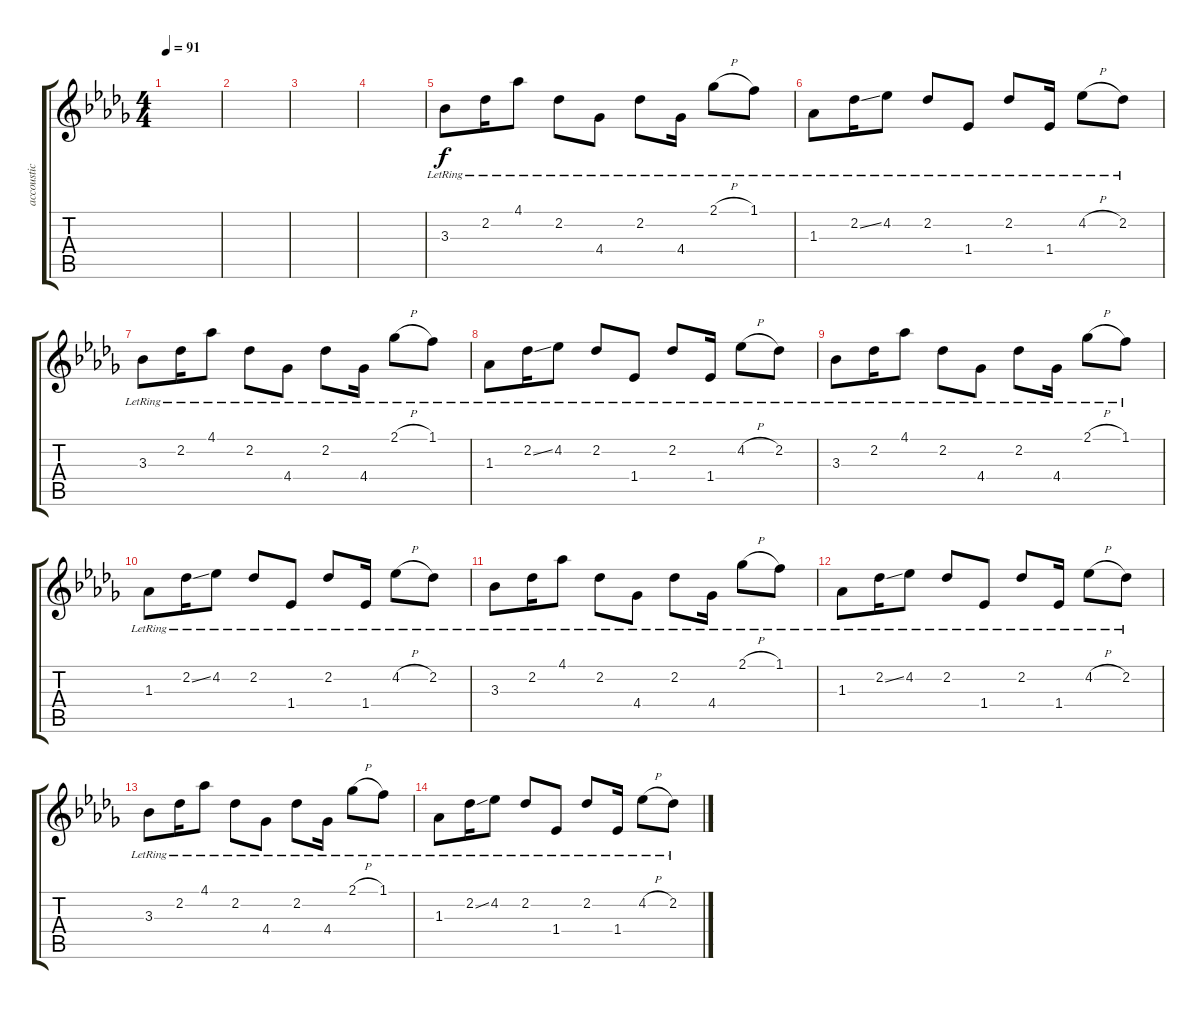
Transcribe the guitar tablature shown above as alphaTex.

\track ("accoustic guitar" "accoustic ") {instrument acousticguitarsteel}
\staff {score tabs}
\tuning (E4 B3 G3 D3 A2 E2) {hide}
\ts (4 4)
\tempo 91
\clef g2
\ks db
|
|
|
|
3.3{lr}.8 2.2{lr}.16 4.1{lr}.8 2.2{lr}.8 4.4{lr}.8 2.2{lr}.8 4.4{lr}.16 2.1{h lr}.8 1.1{lr}.8 |
1.3{lr}.8 2.2{ss lr}.16 4.2{lr}.8 2.2{lr}.8 1.4{lr}.8 2.2{lr}.8 1.4{lr}.16 4.2{h lr}.8 2.2{lr}.8 |
3.3{lr}.8 2.2{lr}.16 4.1{lr}.8 2.2{lr}.8 4.4{lr}.8 2.2{lr}.8 4.4{lr}.16 2.1{h lr}.8 1.1{lr}.8 |
1.3{lr}.8 2.2{ss lr}.16 4.2{lr}.8 2.2{lr}.8 1.4{lr}.8 2.2{lr}.8 1.4{lr}.16 4.2{h lr}.8 2.2{lr}.8 |
3.3{lr}.8 2.2{lr}.16 4.1{lr}.8 2.2{lr}.8 4.4{lr}.8 2.2{lr}.8 4.4{lr}.16 2.1{h lr}.8 1.1{lr}.8 |
1.3{lr}.8 2.2{ss lr}.16 4.2{lr}.8 2.2{lr}.8 1.4{lr}.8 2.2{lr}.8 1.4{lr}.16 4.2{h lr}.8 2.2{lr}.8 |
3.3{lr}.8 2.2{lr}.16 4.1{lr}.8 2.2{lr}.8 4.4{lr}.8 2.2{lr}.8 4.4{lr}.16 2.1{h lr}.8 1.1{lr}.8 |
1.3{lr}.8 2.2{ss lr}.16 4.2{lr}.8 2.2{lr}.8 1.4{lr}.8 2.2{lr}.8 1.4{lr}.16 4.2{h lr}.8 2.2{lr}.8 |
3.3{lr}.8 2.2{lr}.16 4.1{lr}.8 2.2{lr}.8 4.4{lr}.8 2.2{lr}.8 4.4{lr}.16 2.1{h lr}.8{txt ""} 1.1{lr}.8 |
1.3{lr}.8 2.2{ss lr}.16 4.2{lr}.8 2.2{lr}.8 1.4{lr}.8 2.2{lr}.8 1.4{lr}.16 4.2{h lr}.8 2.2{lr}.8
